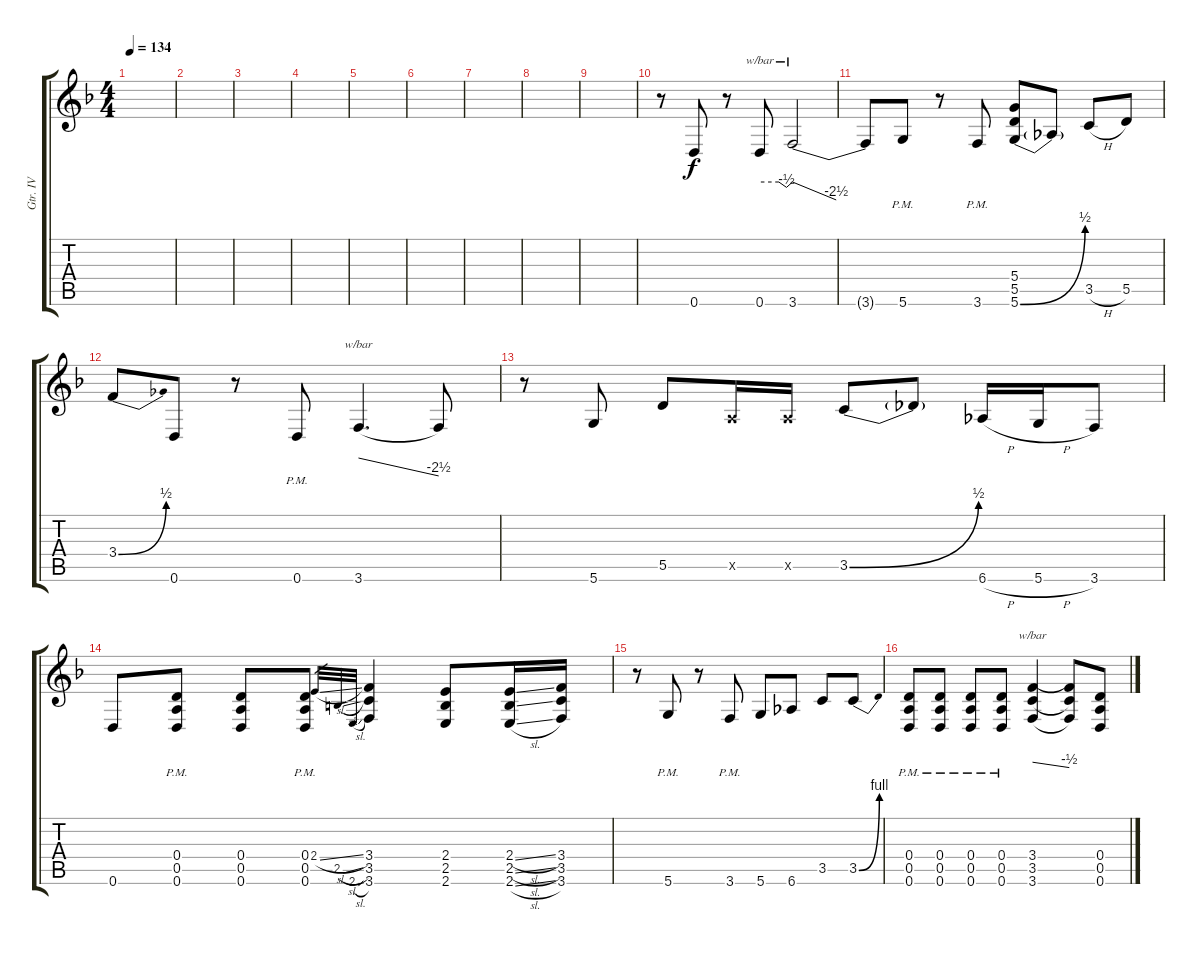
\track ("Gtr. IV" "Gtr. IV") {instrument distortionguitar}
\staff {score tabs}
\tuning (E4 B3 G3 D3 A2 D2) {hide}
\ts (4 4)
\tempo 134
\clef g2
\ks dminor
|
|
|
|
|
|
|
|
|
r.8 0.6.8 r.8 0.6.8{tbe (custom default 0 0 35 0 49 -2 60 0)} 3.6.2{tbe (dive default 0 0 60 -10)} |
3.6{t}.8 5.6{pm}.8 r.8 3.6{pm}.8 (5.4 5.5 5.6{be (bend 0 0 60 2)}).8 5.6{t}.8 3.5{h}.8 5.5.8 |
3.4{be (bend 0 0 60 2)}.8 0.6.8 r.8 0.6{pm}.8 3.6.4{d tbe (dive default 0 0 60 -10)} 3.6{t}.8 |
r.8 5.6.8 5.5.8 0.5{x}.16 0.5{x}.16 3.5{be (bend 0 0 60 2)}.8 3.5{t}.8 6.6{h}.16 5.6{h}.16 3.6.8 |
0.6.8 (0.4{pm} 0.5{pm} 0.6{pm}).8 (0.4 0.5 0.6).8 (0.4{pm} 0.5{pm} 0.6{pm}).8 2.4{sl}.32{gr} 2.5{sl}.32{gr} 2.6{sl}.32{gr} (3.4 3.5 3.6).4 (2.4 2.5 2.6).8 (2.4{sl} 2.5{sl} 2.6{sl}).16 (3.4 3.5 3.6).16 |
r.8 5.6{pm}.8 r.8 3.6{pm}.8 5.6.8 6.6.8 3.5.8 3.5{be (bend 0 0 60 4)}.8 |
(0.4{pm} 0.5{pm} 0.6{pm}).8 (0.4{pm} 0.5{pm} 0.6{pm}).8 (0.4{pm} 0.5{pm} 0.6{pm}).8 (0.4{pm} 0.5{pm} 0.6{pm}).8 (3.4 3.5 3.6).4{tbe (dive default 0 0 60 -2)} (3.4{t} 3.5{t} 3.6{t}).8 (0.4 0.5 0.6).8
